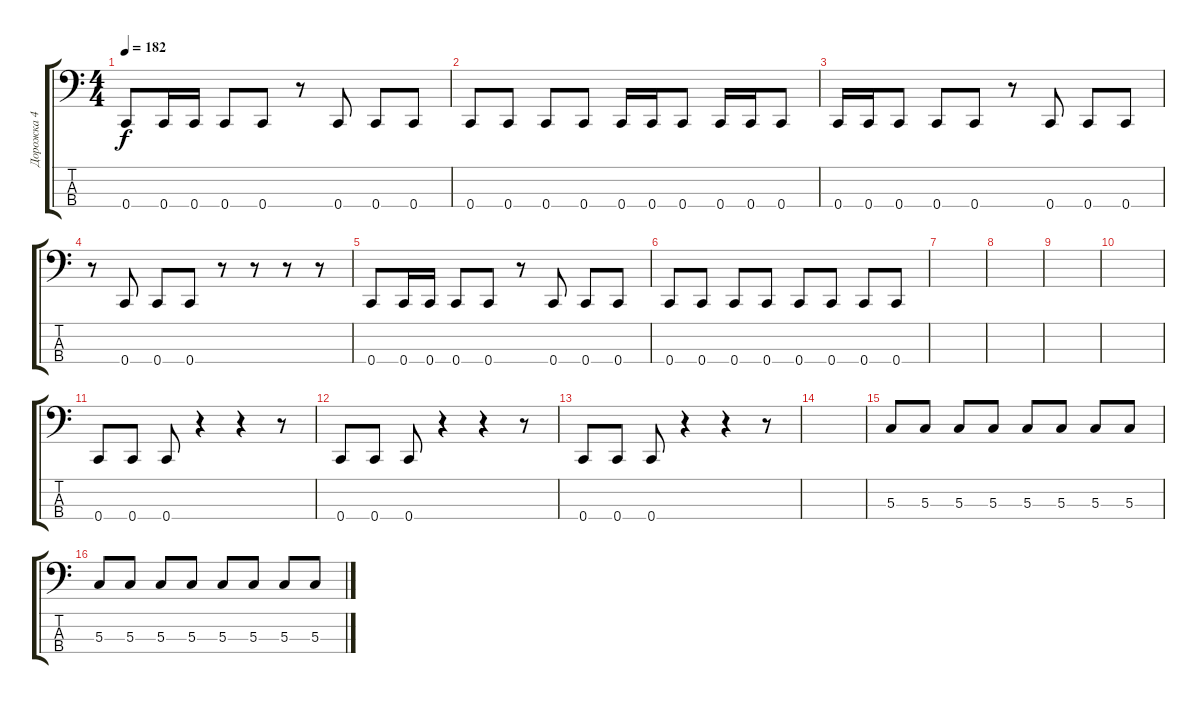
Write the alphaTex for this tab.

\track ("Дорожка 4" "Дорожка 4") {instrument electricbassfinger}
\staff {score tabs}
\tuning (F2 C2 G1 C1) {hide}
\ts (4 4)
\tempo 182
\clef f4
\ks c
0.4.8{dy f} 0.4.16 0.4.16 0.4.8 0.4.8 r.8 0.4.8 0.4.8 0.4.8 |
0.4.8 0.4.8 0.4.8 0.4.8 0.4.16 0.4.16 0.4.8 0.4.16 0.4.16 0.4.8 |
0.4.16 0.4.16 0.4.8 0.4.8 0.4.8 r.8 0.4.8 0.4.8 0.4.8 |
r.8 0.4.8 0.4.8 0.4.8 r.8 r.8 r.8 r.8 |
0.4.8 0.4.16 0.4.16 0.4.8 0.4.8 r.8 0.4.8 0.4.8 0.4.8 |
0.4.8 0.4.8 0.4.8 0.4.8 0.4.8 0.4.8 0.4.8 0.4.8 |
|
|
|
|
0.4.8 0.4.8 0.4.8 r.4 r.4 r.8 |
0.4.8 0.4.8 0.4.8 r.4 r.4 r.8 |
0.4.8 0.4.8 0.4.8 r.4 r.4 r.8 |
|
5.3.8 5.3.8 5.3.8 5.3.8 5.3.8 5.3.8 5.3.8 5.3.8 |
5.3.8 5.3.8 5.3.8 5.3.8 5.3.8 5.3.8 5.3.8 5.3.8
